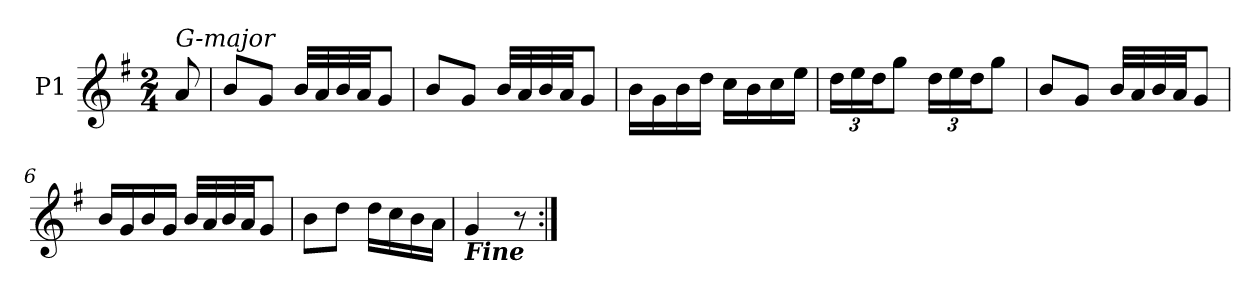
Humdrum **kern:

**kern
*part1
*staff1
*I"P1
*clefG2
*k[f#]
*G:
*M2/4
=
!LO:TX:a:i:t=G-major
8a
=1
8bL
8gJ
32bLLL
32a
32b
32aJJ
8gJ
=2
8bL
8gJ
32bLLL
32a
32b
32aJJ
8gJ
=3
16bLL
16g
16b
16ddJJ
16ccLL
16b
16cc
16eeJJ
=4
24ddLL
24ee
24ddJ
8ggJ
24ddLL
24ee
24ddJ
8ggJ
=5
8bL
8gJ
32bLLL
32a
32b
32aJJ
8gJ
=6
16bLL
16g
16b
16gJJ
32bLLL
32a
32b
32aJJ
8gJ
=7
8bL
8ddJ
16ddLL
16cc
16b
16aJJ
=
!LO:TX:b:Bi:t=Fine
4g
8r
=:|!
*-
